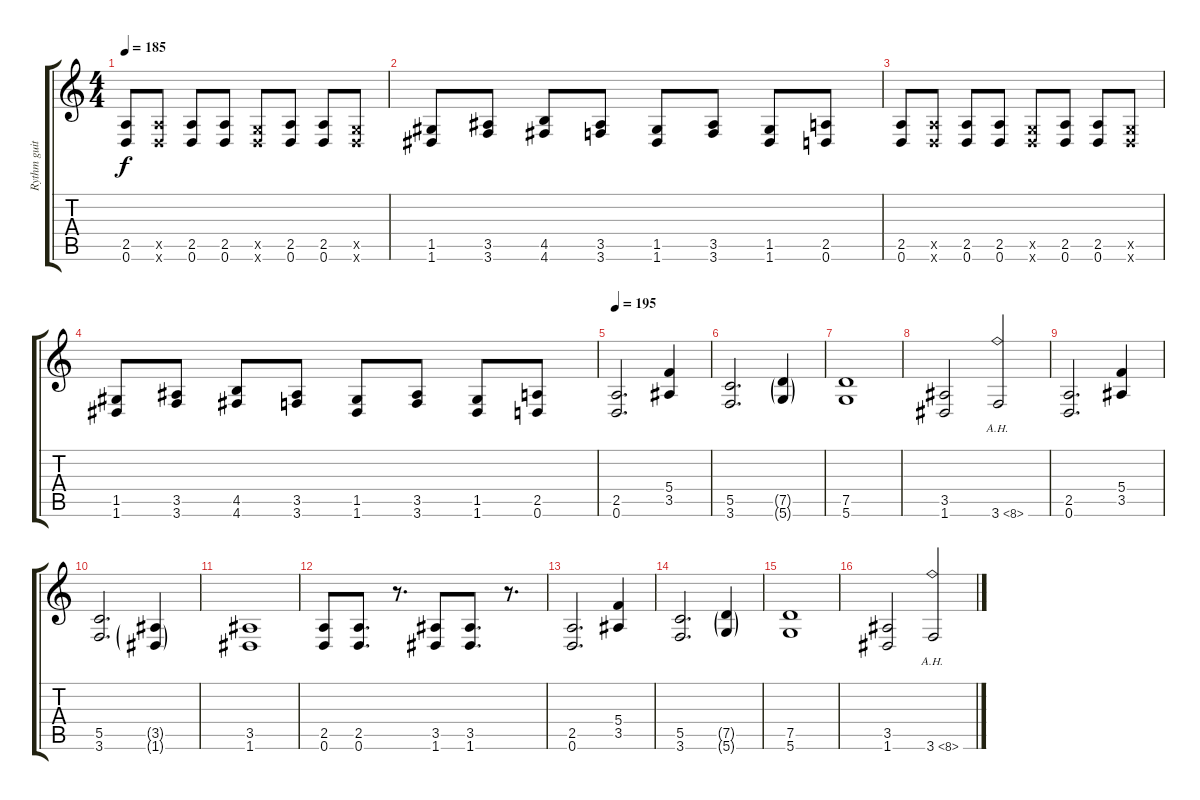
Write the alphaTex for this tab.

\track ("Rythm guitar" "Rythm guit") {instrument distortionguitar}
\staff {score tabs}
\tuning (D4 A3 F3 C3 G2 D2) {hide}
\ts (4 4)
\tempo 185
\clef g2
\ks c
(2.5 0.6).8{dy f} (2.5{x} 0.6{x}).8 (2.5 0.6).8 (2.5 0.6).8 (0.5{x} 0.6{x}).8 (2.5 0.6).8 (2.5 0.6).8 (0.5{x} 0.6{x}).8 |
(1.5 1.6).8 (3.5 3.6).8 (4.5 4.6).8 (3.5 3.6).8 (1.5 1.6).8 (3.5 3.6).8 (1.5 1.6).8 (2.5 0.6).8 |
(2.5 0.6).8 (2.5{x} 0.6{x}).8 (2.5 0.6).8 (2.5 0.6).8 (0.5{x} 0.6{x}).8 (2.5 0.6).8 (2.5 0.6).8 (0.5{x} 0.6{x}).8 |
(1.5 1.6).8 (3.5 3.6).8 (4.5 4.6).8 (3.5 3.6).8 (1.5 1.6).8 (3.5 3.6).8 (1.5 1.6).8 (2.5 0.6).8 |
\tempo 195
(2.5 0.6).2{d} (5.4 3.5).4 |
(5.5 3.6).2{d} (7.5{g} 5.6{g}).4 |
(7.5 5.6).1 |
(3.5 1.6).2 3.6{ah 5}.2 |
(2.5 0.6).2{d} (5.4 3.5).4 |
(5.5 3.6).2{d} (3.5{g} 1.6{g}).4 |
(3.5 1.6).1 |
(2.5 0.6).8 (2.5 0.6).8{d} r.8{d} (3.5 1.6).8 (3.5 1.6).8{d} r.8{d} |
(2.5 0.6).2{d} (5.4 3.5).4 |
(5.5 3.6).2{d} (7.5{g} 5.6{g}).4 |
(7.5 5.6).1 |
(3.5 1.6).2 3.6{ah 5}.2
